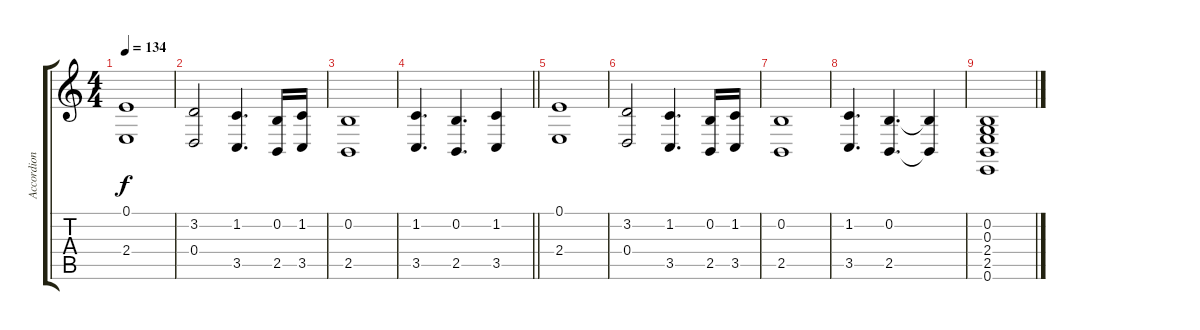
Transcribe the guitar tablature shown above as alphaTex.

\track ("Accordion" "Accordion") {instrument accordion}
\staff {score tabs}
\tuning (E4 B3 G3 D3 A2 E2) {hide}
\ts (4 4)
\tempo 134
\clef g2
\ks c
(0.1 2.4).1{dy f} |
(3.2 0.4).2 (1.2 3.5).4{d} (0.2 2.5).16 (1.2 3.5).16 |
(0.2 2.5).1 |
\barLineRight lightlight
(1.2 3.5).4{d} (0.2 2.5).4{d} (1.2 3.5).4 |
(0.1 2.4).1 |
(3.2 0.4).2 (1.2 3.5).4{d} (0.2 2.5).16 (1.2 3.5).16 |
(0.2 2.5).1 |
(1.2 3.5).4{d} (0.2 2.5).4{d} (0.2{t} 2.5{t}).4 |
(0.2 0.3 2.4 2.5 0.6).1
